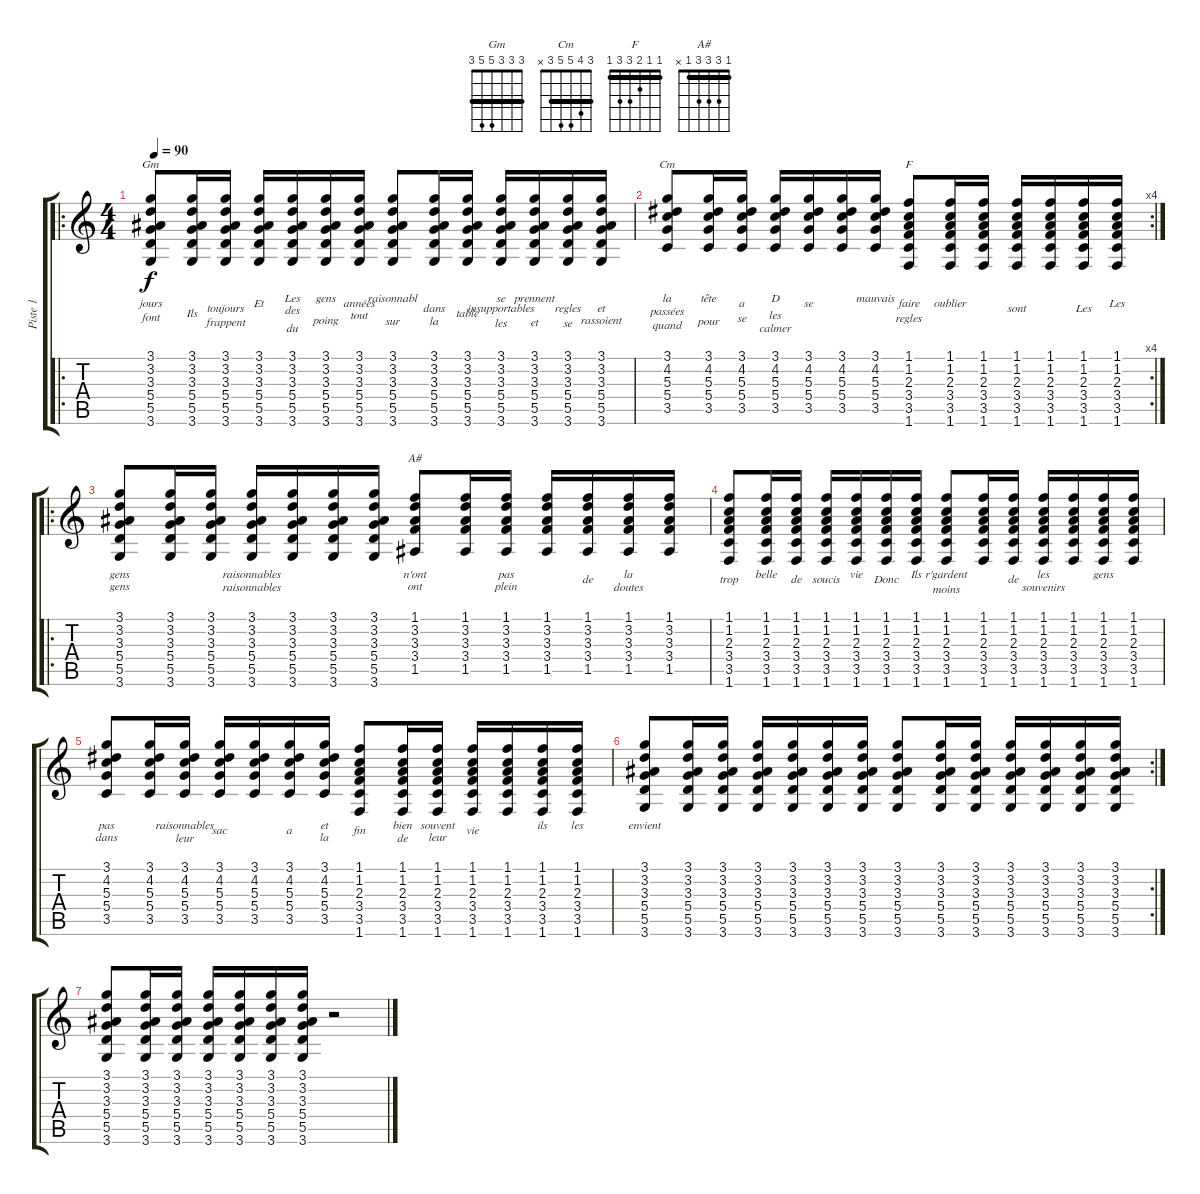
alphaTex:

\track ("Piste 1" "Piste 1") {instrument acousticguitarsteel}
\staff {score tabs}
\tuning (E4 B3 G3 D3 A2 E2) {hide}
\chord ("Gm" 3 3 3 5 5 3) {barre 3}
\chord ("Cm" 3 4 5 5 3 x) {barre 3}
\chord ("F" 1 1 2 3 3 1) {barre 1}
\chord ("A#" 1 3 3 3 1 x) {barre 1}
\ro
\ts (4 4)
\tempo 90
\clef g2
\ks c
(3.1 3.2 3.3 5.4 5.5 3.6).8{ch "Gm" lyrics (0 "") lyrics (1 "jours") lyrics (2 "font") lyrics (3 "") lyrics (4 "") dy f} (3.1 3.2 3.3 5.4 5.5 3.6).16{lyrics (0 "") lyrics (1 "") lyrics (2 "") lyrics (3 "Ils") lyrics (4 "")} (3.1 3.2 3.3 5.4 5.5 3.6).16{lyrics (0 "") lyrics (1 "") lyrics (2 "toujours") lyrics (3 "frappent") lyrics (4 "")} (3.1 3.2 3.3 5.4 5.5 3.6).16{lyrics (0 "") lyrics (1 "Et") lyrics (2 "") lyrics (3 "") lyrics (4 "")} (3.1 3.2 3.3 5.4 5.5 3.6).16{lyrics (0 "Les") lyrics (1 "des") lyrics (2 "") lyrics (3 "du") lyrics (4 "")} (3.1 3.2 3.3 5.4 5.5 3.6).16{lyrics (0 "gens") lyrics (1 "") lyrics (2 "") lyrics (3 "poing") lyrics (4 "")} (3.1 3.2 3.3 5.4 5.5 3.6).16{lyrics (0 "") lyrics (1 "années") lyrics (2 "tout") lyrics (3 "") lyrics (4 "")} (3.1 3.2 3.3 5.4 5.5 3.6).8{lyrics (0 "raisonnabl") lyrics (1 "") lyrics (2 "") lyrics (3 "sur") lyrics (4 "")} (3.1 3.2 3.3 5.4 5.5 3.6).16{lyrics (0 "") lyrics (1 "") lyrics (2 "dans") lyrics (3 "la") lyrics (4 "")} (3.1 3.2 3.3 5.4 5.5 3.6).16{lyrics (0 "") lyrics (1 "") lyrics (2 "") lyrics (3 "table") lyrics (4 "")} (3.1 3.2 3.3 5.4 5.5 3.6).16{lyrics (0 "se") lyrics (1 "insupportables") lyrics (2 "les") lyrics (3 "") lyrics (4 "")} (3.1 3.2 3.3 5.4 5.5 3.6).16{lyrics (0 "prennent") lyrics (1 "") lyrics (2 "") lyrics (3 "et") lyrics (4 "")} (3.1 3.2 3.3 5.4 5.5 3.6).16{lyrics (0 "") lyrics (1 "") lyrics (2 "regles") lyrics (3 "se") lyrics (4 "")} (3.1 3.2 3.3 5.4 5.5 3.6).16{lyrics (0 "") lyrics (1 "") lyrics (2 "et") lyrics (3 "rassoient") lyrics (4 "")} |
\rc 4
(3.1 4.2 5.3 5.4 3.5).8{ch "Cm" lyrics (0 "la") lyrics (1 "passées") lyrics (2 "quand") lyrics (3 "") lyrics (4 "")} (3.1 4.2 5.3 5.4 3.5).16{lyrics (0 "tête") lyrics (1 "") lyrics (2 "") lyrics (3 "pour") lyrics (4 "")} (3.1 4.2 5.3 5.4 3.5).16{lyrics (0 "") lyrics (1 "a") lyrics (2 "") lyrics (3 "se") lyrics (4 "")} (3.1 4.2 5.3 5.4 3.5).16{lyrics (0 "D") lyrics (1 "") lyrics (2 "les") lyrics (3 "calmer") lyrics (4 "")} (3.1 4.2 5.3 5.4 3.5).16{lyrics (0 "") lyrics (1 "se") lyrics (2 "") lyrics (3 "") lyrics (4 "")} (3.1 4.2 5.3 5.4 3.5).16{lyrics (0 "") lyrics (1 "") lyrics (2 "") lyrics (3 "") lyrics (4 "")} (3.1 4.2 5.3 5.4 3.5).16{lyrics (0 "mauvais") lyrics (1 "") lyrics (2 "") lyrics (3 "") lyrics (4 "")} (1.1 1.2 2.3 3.4 3.5 1.6).8{ch "F" lyrics (0 "") lyrics (1 "faire") lyrics (2 "regles") lyrics (3 "") lyrics (4 "")} (1.1 1.2 2.3 3.4 3.5 1.6).16{lyrics (0 "") lyrics (1 "oublier") lyrics (2 "") lyrics (3 "") lyrics (4 "")} (1.1 1.2 2.3 3.4 3.5 1.6).16{lyrics (0 "") lyrics (1 "") lyrics (2 "") lyrics (3 "") lyrics (4 "")} (1.1 1.2 2.3 3.4 3.5 1.6).16{lyrics (0 "") lyrics (1 "") lyrics (2 "sont") lyrics (3 "") lyrics (4 "")} (1.1 1.2 2.3 3.4 3.5 1.6).16{lyrics (0 "") lyrics (1 "") lyrics (2 "") lyrics (3 "") lyrics (4 "")} (1.1 1.2 2.3 3.4 3.5 1.6).16{lyrics (0 "") lyrics (1 "") lyrics (2 "Les") lyrics (3 "") lyrics (4 "")} (1.1 1.2 2.3 3.4 3.5 1.6).16{lyrics (0 "") lyrics (1 "Les") lyrics (2 "") lyrics (3 "") lyrics (4 "")} |
\ro
(3.1 3.2 3.3 5.4 5.5 3.6).8{lyrics (0 "") lyrics (1 "gens") lyrics (2 "gens") lyrics (3 "") lyrics (4 "")} (3.1 3.2 3.3 5.4 5.5 3.6).16{lyrics (0 "") lyrics (1 "") lyrics (2 "") lyrics (3 "") lyrics (4 "")} (3.1 3.2 3.3 5.4 5.5 3.6).16{lyrics (0 "") lyrics (1 "") lyrics (2 "") lyrics (3 "") lyrics (4 "")} (3.1 3.2 3.3 5.4 5.5 3.6).16{lyrics (0 "") lyrics (1 "raisonnables") lyrics (2 "raisonnables") lyrics (3 "") lyrics (4 "")} (3.1 3.2 3.3 5.4 5.5 3.6).16{lyrics (0 "") lyrics (1 "") lyrics (2 "") lyrics (3 "") lyrics (4 "")} (3.1 3.2 3.3 5.4 5.5 3.6).16{lyrics (0 "") lyrics (1 "") lyrics (2 "") lyrics (3 "") lyrics (4 "")} (3.1 3.2 3.3 5.4 5.5 3.6).16{lyrics (0 "") lyrics (1 "") lyrics (2 "") lyrics (3 "") lyrics (4 "")} (1.1 3.2 3.3 3.4 1.5).8{ch "A#" lyrics (0 "") lyrics (1 "n'ont") lyrics (2 "ont") lyrics (3 "") lyrics (4 "")} (1.1 3.2 3.3 3.4 1.5).16{lyrics (0 "") lyrics (1 "") lyrics (2 "") lyrics (3 "") lyrics (4 "")} (1.1 3.2 3.3 3.4 1.5).16{lyrics (0 "") lyrics (1 "pas") lyrics (2 "plein") lyrics (3 "") lyrics (4 "")} (1.1 3.2 3.3 3.4 1.5).16{lyrics (0 "") lyrics (1 "") lyrics (2 "") lyrics (3 "") lyrics (4 "")} (1.1 3.2 3.3 3.4 1.5).16{lyrics (0 "") lyrics (1 "") lyrics (2 "de") lyrics (3 "") lyrics (4 "")} (1.1 3.2 3.3 3.4 1.5).16{lyrics (0 "") lyrics (1 "la") lyrics (2 "doutes") lyrics (3 "") lyrics (4 "")} (1.1 3.2 3.3 3.4 1.5).16{lyrics (0 "") lyrics (1 "") lyrics (2 "") lyrics (3 "") lyrics (4 "")} |
(1.1 1.2 2.3 3.4 3.5 1.6).8{lyrics (0 "") lyrics (1 "") lyrics (2 "trop") lyrics (3 "") lyrics (4 "")} (1.1 1.2 2.3 3.4 3.5 1.6).16{lyrics (0 "") lyrics (1 "belle") lyrics (2 "") lyrics (3 "") lyrics (4 "")} (1.1 1.2 2.3 3.4 3.5 1.6).16{lyrics (0 "") lyrics (1 "") lyrics (2 "de") lyrics (3 "") lyrics (4 "")} (1.1 1.2 2.3 3.4 3.5 1.6).16{lyrics (0 "") lyrics (1 "") lyrics (2 "soucis") lyrics (3 "") lyrics (4 "")} (1.1 1.2 2.3 3.4 3.5 1.6).16{lyrics (0 "") lyrics (1 "vie") lyrics (2 "") lyrics (3 "") lyrics (4 "")} (1.1 1.2 2.3 3.4 3.5 1.6).16{lyrics (0 "") lyrics (1 "") lyrics (2 "Donc") lyrics (3 "") lyrics (4 "")} (1.1 1.2 2.3 3.4 3.5 1.6).16{lyrics (0 "") lyrics (1 "Ils") lyrics (2 "") lyrics (3 "") lyrics (4 "")} (1.1 1.2 2.3 3.4 3.5 1.6).8{lyrics (0 "") lyrics (1 "r'gardent") lyrics (2 "moins") lyrics (3 "") lyrics (4 "")} (1.1 1.2 2.3 3.4 3.5 1.6).16{lyrics (0 "") lyrics (1 "") lyrics (2 "") lyrics (3 "") lyrics (4 "")} (1.1 1.2 2.3 3.4 3.5 1.6).16{lyrics (0 "") lyrics (1 "") lyrics (2 "de") lyrics (3 "") lyrics (4 "")} (1.1 1.2 2.3 3.4 3.5 1.6).16{lyrics (0 "") lyrics (1 "les") lyrics (2 "souvenirs") lyrics (3 "") lyrics (4 "")} (1.1 1.2 2.3 3.4 3.5 1.6).16{lyrics (0 "") lyrics (1 "") lyrics (2 "") lyrics (3 "") lyrics (4 "")} (1.1 1.2 2.3 3.4 3.5 1.6).16{lyrics (0 "") lyrics (1 "gens") lyrics (2 "") lyrics (3 "") lyrics (4 "")} (1.1 1.2 2.3 3.4 3.5 1.6).16{lyrics (0 "") lyrics (1 "") lyrics (2 "") lyrics (3 "") lyrics (4 "")} |
(3.1 4.2 5.3 5.4 3.5).8{lyrics (0 "") lyrics (1 "pas") lyrics (2 "dans") lyrics (3 "") lyrics (4 "")} (3.1 4.2 5.3 5.4 3.5).16{lyrics (0 "") lyrics (1 "") lyrics (2 "") lyrics (3 "") lyrics (4 "")} (3.1 4.2 5.3 5.4 3.5).16{lyrics (0 "") lyrics (1 "raisonnables") lyrics (2 "leur") lyrics (3 "") lyrics (4 "")} (3.1 4.2 5.3 5.4 3.5).16{lyrics (0 "") lyrics (1 "") lyrics (2 "sac") lyrics (3 "") lyrics (4 "")} (3.1 4.2 5.3 5.4 3.5).16{lyrics (0 "") lyrics (1 "") lyrics (2 "") lyrics (3 "") lyrics (4 "")} (3.1 4.2 5.3 5.4 3.5).16{lyrics (0 "") lyrics (1 "") lyrics (2 "a") lyrics (3 "") lyrics (4 "")} (3.1 4.2 5.3 5.4 3.5).16{lyrics (0 "") lyrics (1 "et") lyrics (2 "la") lyrics (3 "") lyrics (4 "")} (1.1 1.2 2.3 3.4 3.5 1.6).8{lyrics (0 "") lyrics (1 "") lyrics (2 "fin") lyrics (3 "") lyrics (4 "")} (1.1 1.2 2.3 3.4 3.5 1.6).16{lyrics (0 "") lyrics (1 "bien") lyrics (2 "de") lyrics (3 "") lyrics (4 "")} (1.1 1.2 2.3 3.4 3.5 1.6).16{lyrics (0 "") lyrics (1 "souvent") lyrics (2 "leur") lyrics (3 "") lyrics (4 "")} (1.1 1.2 2.3 3.4 3.5 1.6).16{lyrics (0 "") lyrics (1 "") lyrics (2 "vie") lyrics (3 "") lyrics (4 "")} (1.1 1.2 2.3 3.4 3.5 1.6).16{lyrics (0 "") lyrics (1 "") lyrics (2 "") lyrics (3 "") lyrics (4 "")} (1.1 1.2 2.3 3.4 3.5 1.6).16{lyrics (0 "") lyrics (1 "ils") lyrics (2 "") lyrics (3 "") lyrics (4 "")} (1.1 1.2 2.3 3.4 3.5 1.6).16{lyrics (0 "") lyrics (1 "les") lyrics (2 "") lyrics (3 "") lyrics (4 "")} |
\rc 2
(3.1 3.2 3.3 5.4 5.5 3.6).8{lyrics (0 "") lyrics (1 "envient") lyrics (2 "") lyrics (3 "") lyrics (4 "")} (3.1 3.2 3.3 5.4 5.5 3.6).16 (3.1 3.2 3.3 5.4 5.5 3.6).16 (3.1 3.2 3.3 5.4 5.5 3.6).16 (3.1 3.2 3.3 5.4 5.5 3.6).16 (3.1 3.2 3.3 5.4 5.5 3.6).16 (3.1 3.2 3.3 5.4 5.5 3.6).16 (3.1 3.2 3.3 5.4 5.5 3.6).8 (3.1 3.2 3.3 5.4 5.5 3.6).16 (3.1 3.2 3.3 5.4 5.5 3.6).16 (3.1 3.2 3.3 5.4 5.5 3.6).16 (3.1 3.2 3.3 5.4 5.5 3.6).16 (3.1 3.2 3.3 5.4 5.5 3.6).16 (3.1 3.2 3.3 5.4 5.5 3.6).16 |
(3.1 3.2 3.3 5.4 5.5 3.6).8 (3.1 3.2 3.3 5.4 5.5 3.6).16 (3.1 3.2 3.3 5.4 5.5 3.6).16 (3.1 3.2 3.3 5.4 5.5 3.6).16 (3.1 3.2 3.3 5.4 5.5 3.6).16 (3.1 3.2 3.3 5.4 5.5 3.6).16 (3.1 3.2 3.3 5.4 5.5 3.6).16 r.2
